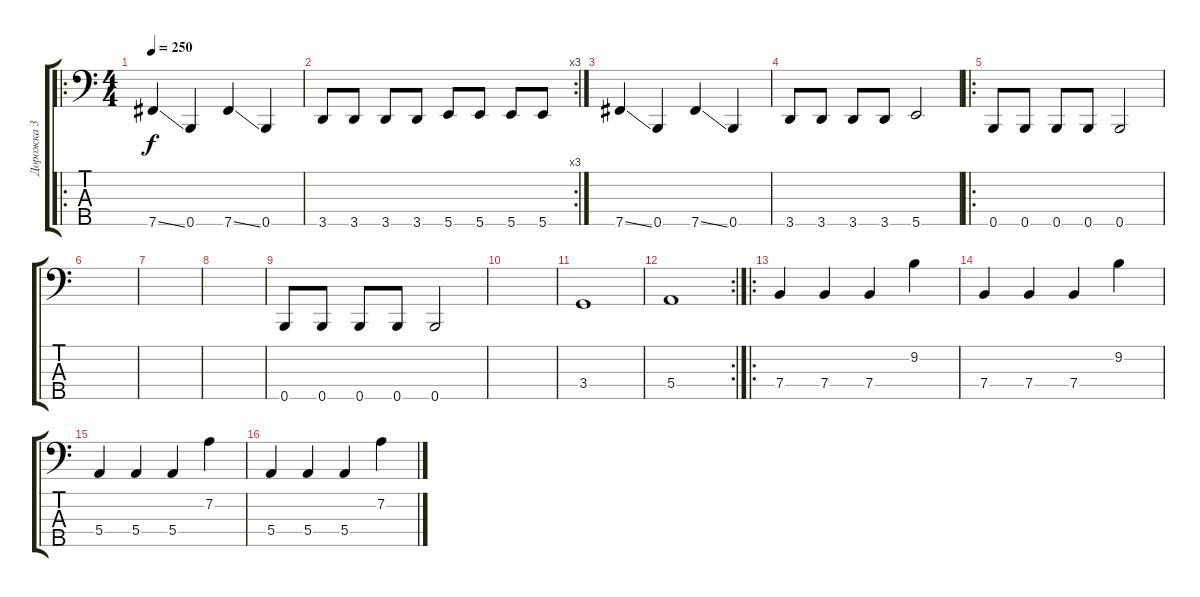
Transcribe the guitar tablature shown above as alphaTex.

\track ("Дорожка 3" "Дорожка 3") {instrument electricbassfinger}
\staff {score tabs}
\tuning (G2 D2 A1 E1 B0) {hide}
\ro
\ts (4 4)
\tempo 250
\clef f4
\ks c
7.5{ss}.4{dy f} 0.5.4 7.5{ss}.4 0.5.4 |
\rc 3
3.5.8 3.5.8 3.5.8 3.5.8 5.5.8 5.5.8 5.5.8 5.5.8 |
7.5{ss}.4 0.5.4 7.5{ss}.4 0.5.4 |
3.5.8 3.5.8 3.5.8 3.5.8 5.5.2 |
\ro
0.5.8 0.5.8 0.5.8 0.5.8 0.5.2 |
|
|
|
0.5.8 0.5.8 0.5.8 0.5.8 0.5.2 |
|
3.4.1 |
\rc 2
5.4.1 |
\ro
7.4.4 7.4.4 7.4.4 9.2.4 |
7.4.4 7.4.4 7.4.4 9.2.4 |
5.4.4 5.4.4 5.4.4 7.2.4 |
5.4.4 5.4.4 5.4.4 7.2.4
